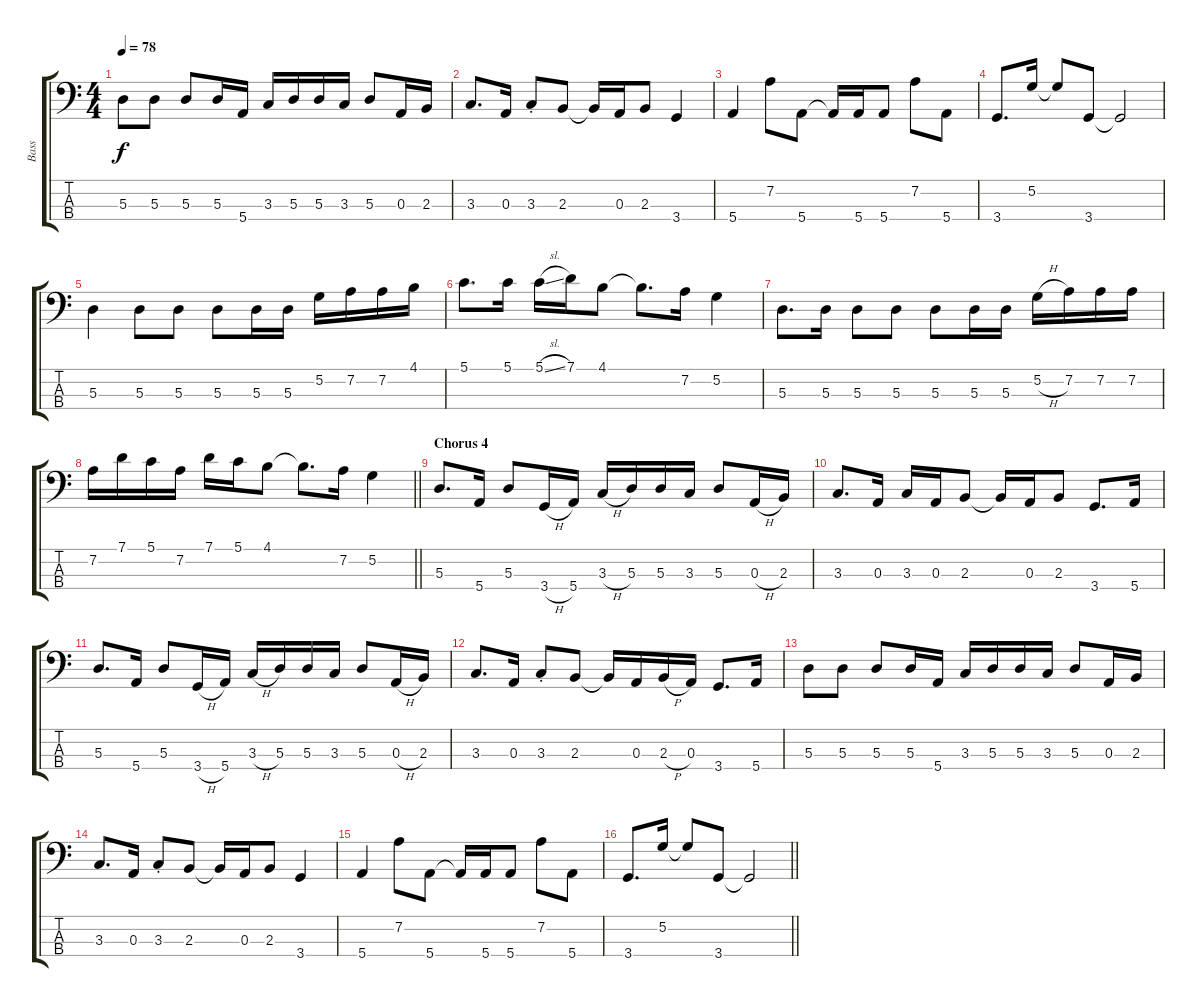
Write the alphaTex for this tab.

\track ("Bass" "Bass") {instrument electricbassfinger}
\staff {score tabs}
\tuning (G2 D2 A1 E1) {hide}
\ts (4 4)
\tempo 78
\clef f4
\ks c
5.3.8{dy f} 5.3.8 5.3.8 5.3.16 5.4.16 3.3.16 5.3.16 5.3.16 3.3.16 5.3.8 0.3.16 2.3.16 |
3.3.8{d} 0.3.16 3.3{st}.8 2.3.8 2.3{t}.16 0.3.16 2.3.8 3.4.4 |
5.4.4 7.2.8 5.4.8 5.4{t}.16 5.4.16 5.4.8 7.2.8 5.4.8 |
3.4.8{d} 5.2.16 5.2{t}.8 3.4.8 3.4{t}.2 |
5.3.4 5.3.8 5.3.8 5.3.8 5.3.16 5.3.16 5.2.16 7.2.16 7.2.16 4.1.16 |
5.1.8{d} 5.1.16 5.1{sl}.16 7.1.16 4.1.8 4.1{t}.8{d} 7.2.16 5.2.4 |
5.3.8{d} 5.3.16 5.3.8 5.3.8 5.3.8 5.3.16 5.3.16 5.2{h}.16 7.2.16 7.2.16 7.2.16 |
\barLineRight lightlight
7.2.16 7.1.16 5.1.16 7.2.16 7.1.16 5.1.16 4.1.8 4.1{t}.8{d} 7.2.16 5.2.4 |
\section ("" "Chorus 4")
5.3.8{d} 5.4.16 5.3.8 3.4{h}.16 5.4.16 3.3{h}.16 5.3.16 5.3.16 3.3.16 5.3.8 0.3{h}.16 2.3.16 |
3.3.8{d} 0.3.16 3.3.16 0.3.16 2.3.8 2.3{t}.16 0.3.16 2.3.8 3.4.8{d} 5.4.16 |
5.3.8{d} 5.4.16 5.3.8 3.4{h}.16 5.4.16 3.3{h}.16 5.3.16 5.3.16 3.3.16 5.3.8 0.3{h}.16 2.3.16 |
3.3.8{d} 0.3.16 3.3{st}.8 2.3.8 2.3{t}.16 0.3.16 2.3{h}.16 0.3.16 3.4.8{d} 5.4.16 |
5.3.8 5.3.8 5.3.8 5.3.16 5.4.16 3.3.16 5.3.16 5.3.16 3.3.16 5.3.8 0.3.16 2.3.16 |
3.3.8{d} 0.3.16 3.3{st}.8 2.3.8 2.3{t}.16 0.3.16 2.3.8 3.4.4 |
5.4.4 7.2.8 5.4.8 5.4{t}.16 5.4.16 5.4.8 7.2.8 5.4.8 |
\barLineRight lightlight
3.4.8{d} 5.2.16 5.2{t}.8 3.4.8 3.4{t}.2
